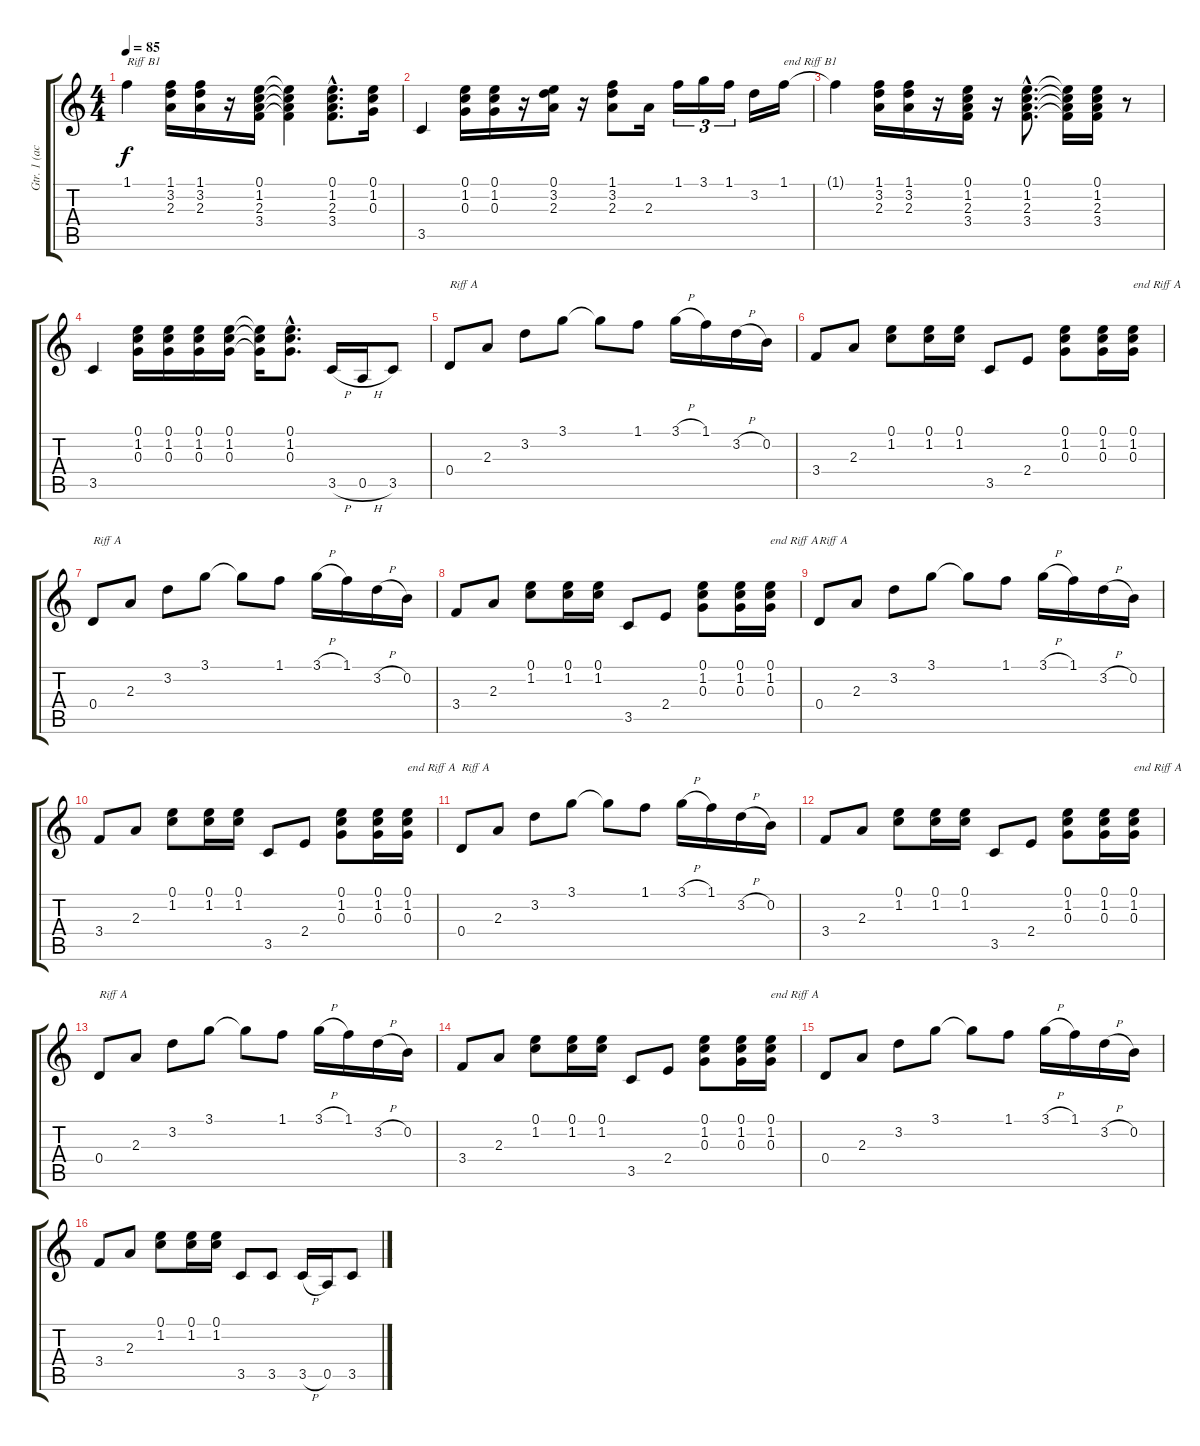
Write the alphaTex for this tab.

\track ("Gtr. 1 (acous. steel)" "Gtr. 1 (ac") {instrument acousticguitarsteel}
\staff {score tabs}
\tuning (E4 B3 G3 D3 A2 E2) {hide}
\ts (4 4)
\tempo 85
\clef g2
\ks c
1.1{t}.4{txt "Riff B1" dy f} (1.1 3.2 2.3).16 (1.1 3.2 2.3).16 r.16 (0.1 1.2 2.3 3.4).16 (0.1{t} 1.2{t} 2.3{t} 3.4{t}).4 (0.1{hac} 1.2{hac} 2.3{hac} 3.4{hac}).8{d} (0.1 1.2 0.3).16 |
3.5.4 (0.1 1.2 0.3).16 (0.1 1.2 0.3).16 r.16 (0.1 3.2 2.3).16 r.16 (1.1 3.2 2.3).8 2.3.16 1.1.16{tu (3 2)} 3.1.16{tu (3 2)} 1.1.16{tu (3 2)} 3.2.16 1.1.16{txt "end Riff B1"} |
1.1{t}.4 (1.1 3.2 2.3).16 (1.1 3.2 2.3).16 r.16 (0.1 1.2 2.3 3.4).16 r.16 (0.1{hac} 1.2{hac} 2.3{hac} 3.4{hac}).8{d} (0.1{t} 1.2{t} 2.3{t} 3.4{t}).16 (0.1 1.2 2.3 3.4).16 r.8 |
3.5.4 (0.1 1.2 0.3).16 (0.1 1.2 0.3).16 (0.1 1.2 0.3).16 (0.1 1.2 0.3).16 (0.1{t} 1.2{t} 0.3{t}).16 (0.1{hac} 1.2{hac} 0.3{hac}).8{d} 3.5{h}.16 0.5{h}.16 3.5.8 |
0.4.8{txt "Riff A"} 2.3.8 3.2.8 3.1.8 3.1{t}.8 1.1.8 3.1{h}.16 1.1.16 3.2{h}.16 0.2.16 |
3.4.8 2.3.8 (0.1 1.2).8 (0.1 1.2).16 (0.1 1.2).16 3.5.8 2.4.8 (0.1 1.2 0.3).8 (0.1 1.2 0.3).16 (0.1 1.2 0.3).16{txt "end Riff A"} |
0.4.8{txt "Riff A"} 2.3.8 3.2.8 3.1.8 3.1{t}.8 1.1.8 3.1{h}.16 1.1.16 3.2{h}.16 0.2.16 |
3.4.8 2.3.8 (0.1 1.2).8 (0.1 1.2).16 (0.1 1.2).16 3.5.8 2.4.8 (0.1 1.2 0.3).8 (0.1 1.2 0.3).16 (0.1 1.2 0.3).16{txt "end Riff A"} |
0.4.8{txt "Riff A"} 2.3.8 3.2.8 3.1.8 3.1{t}.8 1.1.8 3.1{h}.16 1.1.16 3.2{h}.16 0.2.16 |
3.4.8 2.3.8 (0.1 1.2).8 (0.1 1.2).16 (0.1 1.2).16 3.5.8 2.4.8 (0.1 1.2 0.3).8 (0.1 1.2 0.3).16 (0.1 1.2 0.3).16{txt "end Riff A"} |
0.4.8{txt "Riff A"} 2.3.8 3.2.8 3.1.8 3.1{t}.8 1.1.8 3.1{h}.16 1.1.16 3.2{h}.16 0.2.16 |
3.4.8 2.3.8 (0.1 1.2).8 (0.1 1.2).16 (0.1 1.2).16 3.5.8 2.4.8 (0.1 1.2 0.3).8 (0.1 1.2 0.3).16 (0.1 1.2 0.3).16{txt "end Riff A"} |
0.4.8{txt "Riff A"} 2.3.8 3.2.8 3.1.8 3.1{t}.8 1.1.8 3.1{h}.16 1.1.16 3.2{h}.16 0.2.16 |
3.4.8 2.3.8 (0.1 1.2).8 (0.1 1.2).16 (0.1 1.2).16 3.5.8 2.4.8 (0.1 1.2 0.3).8 (0.1 1.2 0.3).16 (0.1 1.2 0.3).16{txt "end Riff A"} |
0.4.8 2.3.8 3.2.8 3.1.8 3.1{t}.8 1.1.8 3.1{h}.16 1.1.16 3.2{h}.16 0.2.16 |
3.4.8 2.3.8 (0.1 1.2).8 (0.1 1.2).16 (0.1 1.2).16 3.5.8 3.5.8 3.5{h}.16 0.5.16 3.5.8
